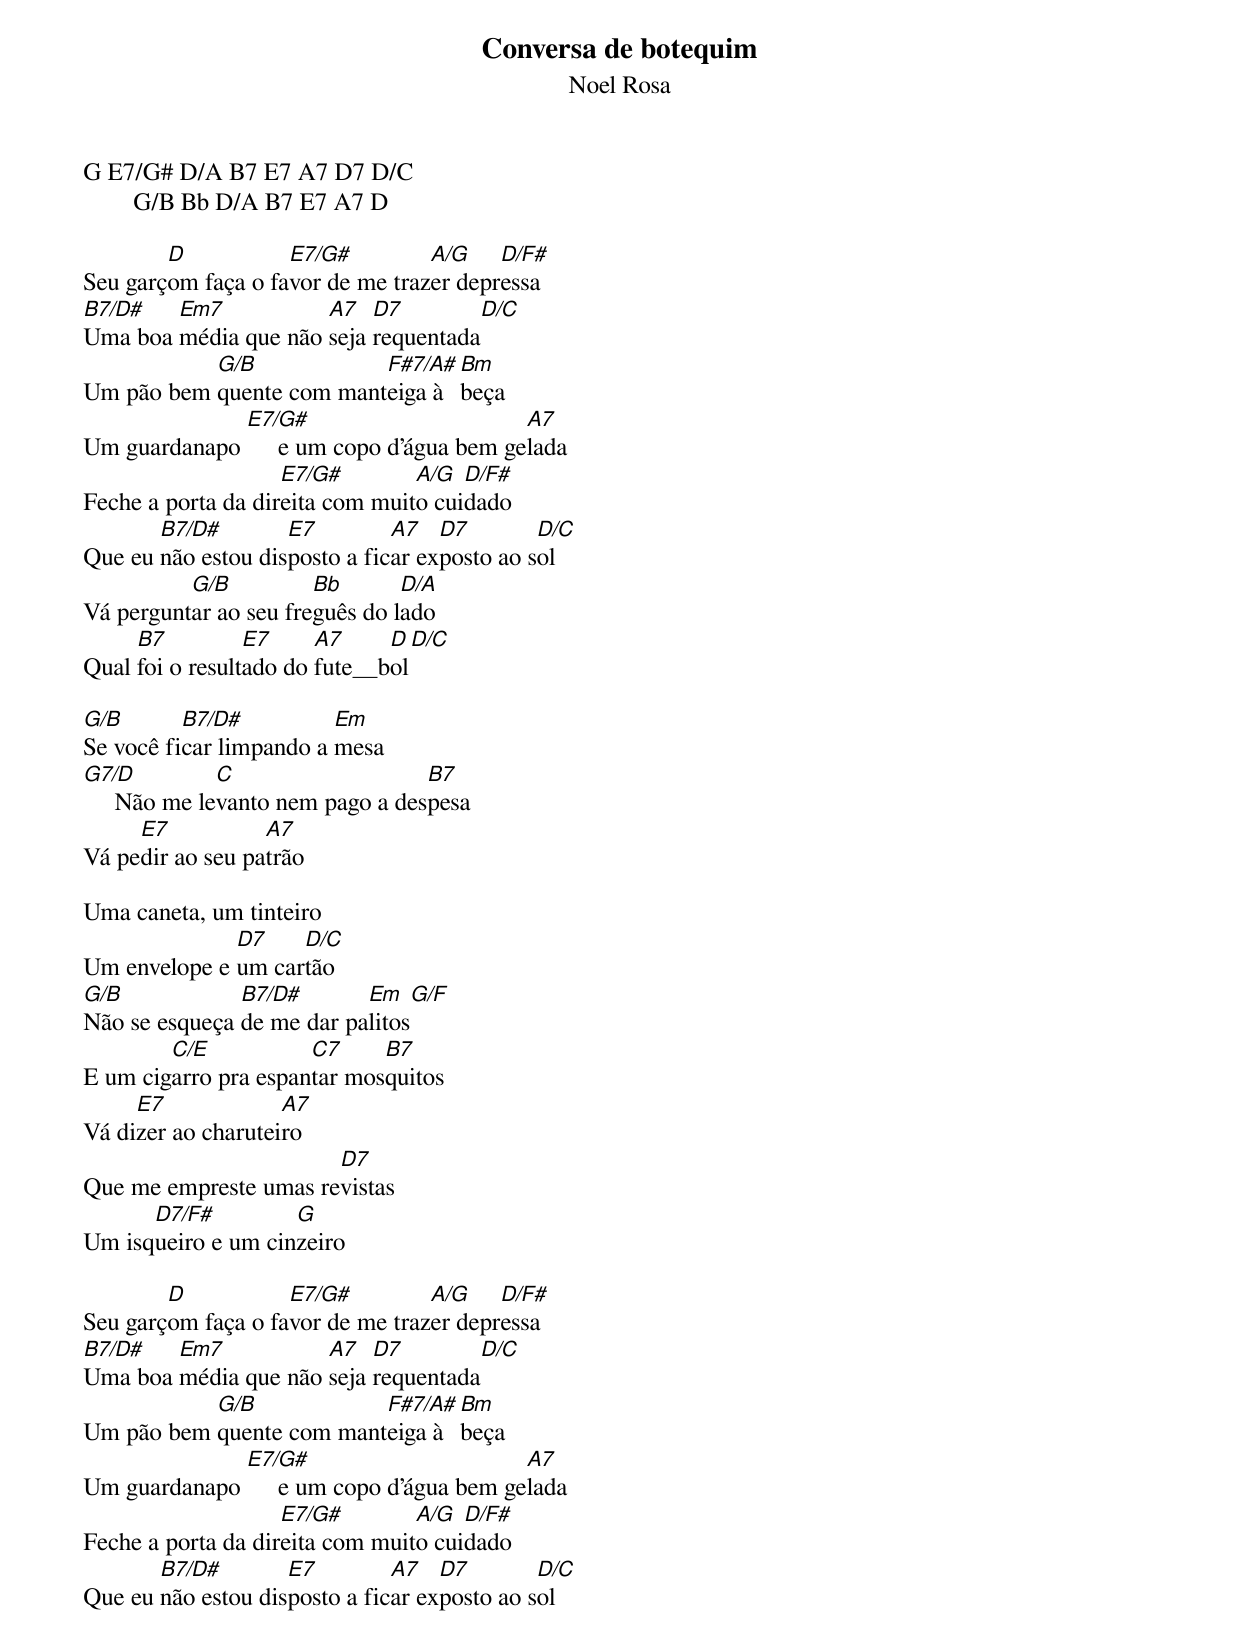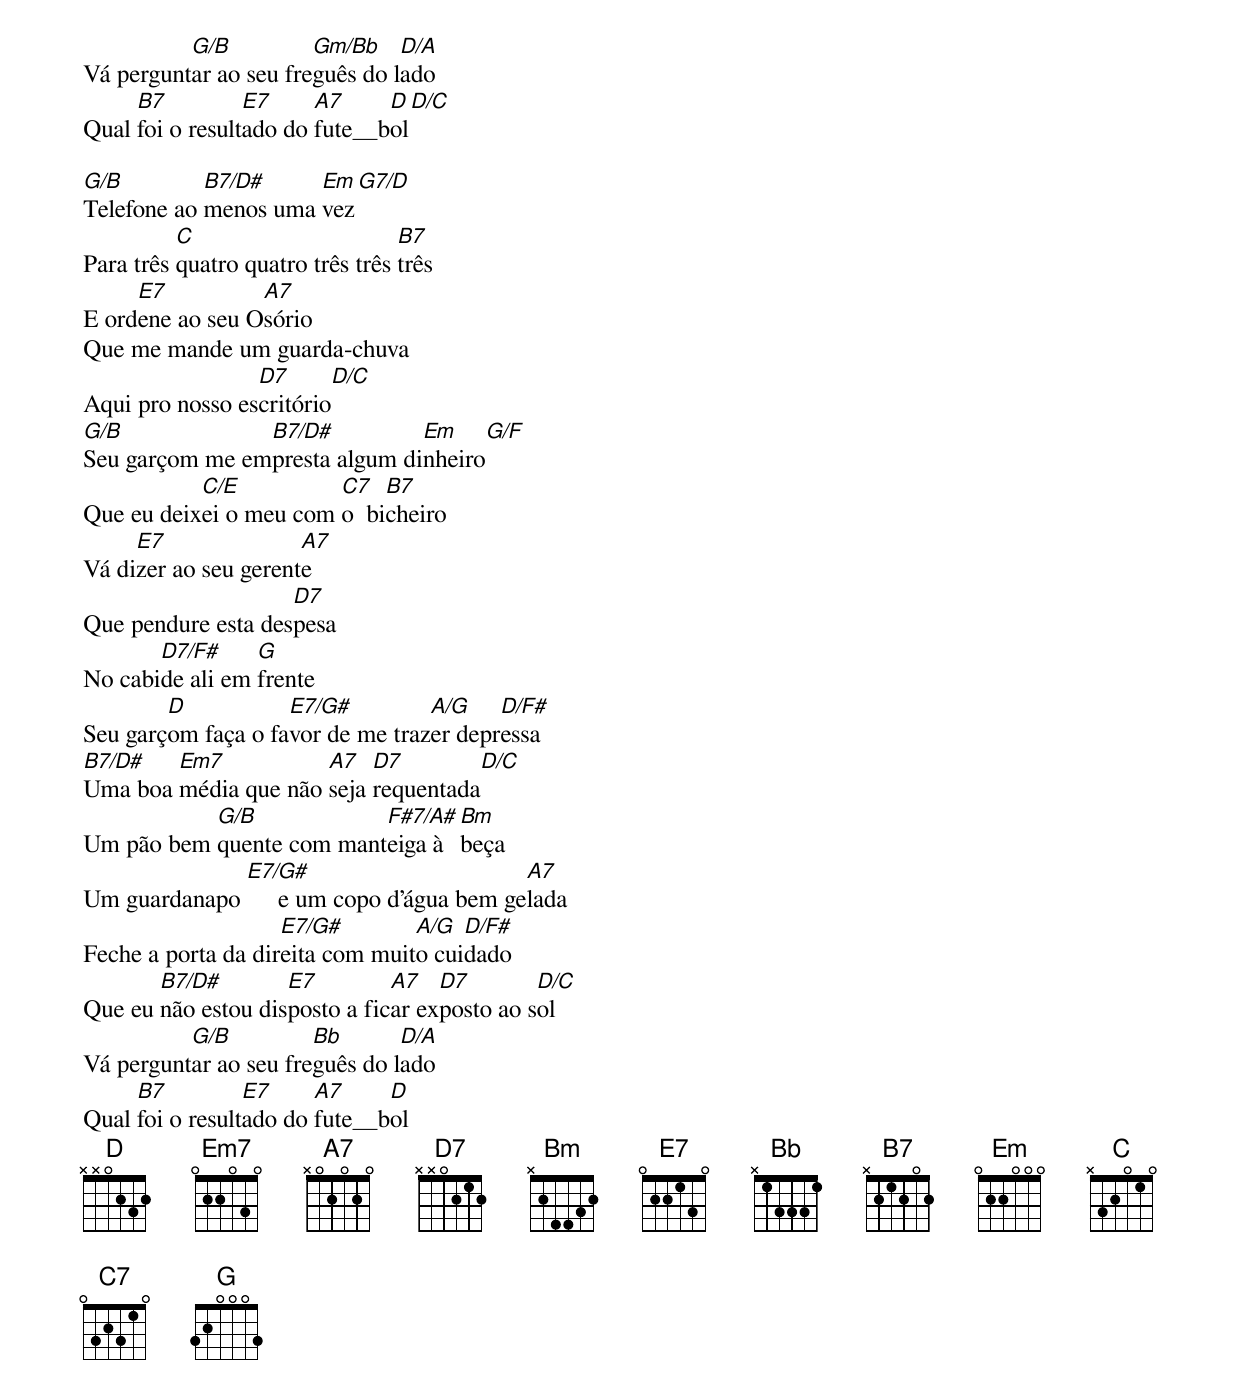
Conversa de botequim
Noel Rosa

G E7/G# D/A B7 E7 A7 D7 D/C
        G/B Bb D/A B7 E7 A7 D

        D           E7/G#         A/G    D/F#
Seu garçom faça o favor de me trazer depressa
B7/D#   Em7           A7   D7         D/C
Uma boa média que não seja requentada
           G/B            F#7/A# Bm
Um pão bem quente com manteiga à beça
              E7/G#                       A7
Um guardanapo      e um copo d'água bem gelada
                    E7/G#        A/G  D/F#
Feche a porta da direita com muito cuidado
       B7/D#        E7         A7   D7        D/C
Que eu não estou disposto a ficar exposto ao sol
          G/B          Bb       D/A
Vá perguntar ao seu freguês do lado
     B7          E7     A7     D  D/C
Qual foi o resultado do fute__bol

G/B       B7/D#          Em
Se você ficar limpando a mesa
G7/D          C                   B7
     Não me levanto nem pago a despesa
     E7           A7
Vá pedir ao seu patrão

Uma caneta, um tinteiro
              D7    D/C
Um envelope e um cartão
G/B            B7/D#       Em    G/F
Não se esqueça de me dar palitos
        C/E           C7     B7
E um cigarro pra espantar mosquitos
     E7             A7
Vá dizer ao charuteiro
                       D7
Que me empreste umas revistas
      D7/F#         G
Um isqueiro e um cinzeiro

        D           E7/G#         A/G    D/F#
Seu garçom faça o favor de me trazer depressa
B7/D#   Em7           A7   D7         D/C
Uma boa média que não seja requentada
           G/B            F#7/A# Bm
Um pão bem quente com manteiga à beça
              E7/G#                       A7
Um guardanapo      e um copo d'água bem gelada
                    E7/G#        A/G  D/F#
Feche a porta da direita com muito cuidado
       B7/D#        E7         A7   D7        D/C
Que eu não estou disposto a ficar exposto ao sol
          G/B          Gm/Bb    D/A
Vá perguntar ao seu freguês do lado
     B7          E7     A7     D  D/C
Qual foi o resultado do fute__bol

G/B         B7/D#     Em  G7/D
Telefone ao menos uma vez
          C                       B7
Para três quatro quatro três três três
     E7          A7
E ordene ao seu Osório
Que me mande um guarda-chuva
                 D7       D/C
Aqui pro nosso escritório
G/B             B7/D#          Em     G/F
Seu garçom me empresta algum dinheiro
           C/E          C7   B7
Que eu deixei o meu com o  bicheiro
     E7               A7
Vá dizer ao seu gerente
                    D7
Que pendure esta despesa
       D7/F#     G
No cabide ali em frente
        D           E7/G#         A/G    D/F#
Seu garçom faça o favor de me trazer depressa
B7/D#   Em7           A7   D7         D/C
Uma boa média que não seja requentada
           G/B            F#7/A# Bm
Um pão bem quente com manteiga à beça
              E7/G#                       A7
Um guardanapo      e um copo d'água bem gelada
                    E7/G#        A/G  D/F#
Feche a porta da direita com muito cuidado
       B7/D#        E7         A7   D7        D/C
Que eu não estou disposto a ficar exposto ao sol
          G/B          Bb       D/A
Vá perguntar ao seu freguês do lado
     B7          E7     A7     D
Qual foi o resultado do fute__bol
